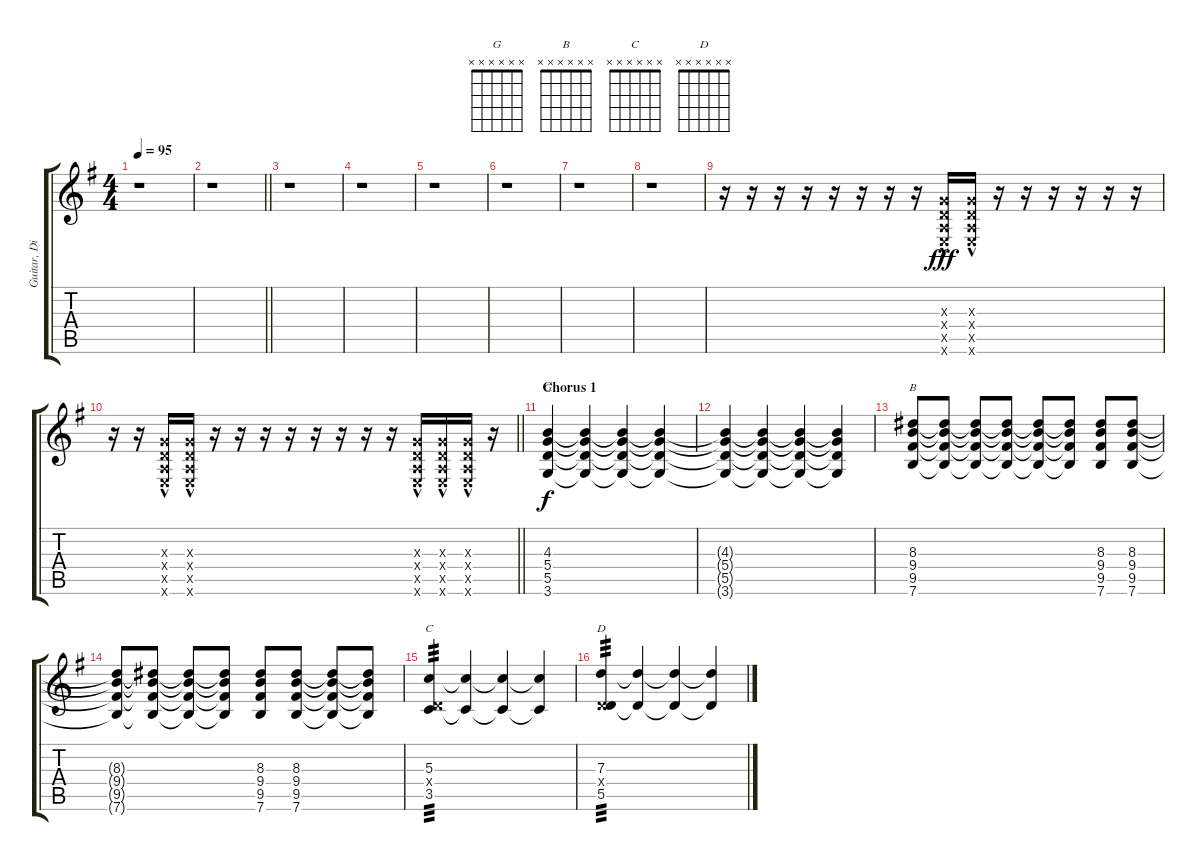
\track ("Guitar, Distortion" "Guitar, Di") {instrument distortionguitar}
\staff {score tabs}
\tuning (E4 B3 G3 D3 A2 E2) {hide}
\chord ("G" x x x x x x)
\chord ("B" x x x x x x)
\chord ("C" x x x x x x)
\chord ("D" x x x x x x)
\ts (4 4)
\tempo 95
\clef g2
\ks g
r.1{dy fff} |
\barLineRight lightlight
r.1 |
r.1 |
r.1 |
r.1 |
r.1 |
r.1 |
r.1 |
r.16 r.16 r.16 r.16 r.16 r.16 r.16 r.16 (0.3{hac x} 0.4{hac x} 0.5{hac x} 0.6{hac x}).16 (0.3{hac x} 0.4{hac x} 0.5{hac x} 0.6{hac x}).16 r.16 r.16 r.16 r.16 r.16 r.16 |
\barLineRight lightlight
r.16 r.16 (0.3{hac x} 0.4{hac x} 0.5{hac x} 0.6{hac x}).16 (0.3{hac x} 0.4{hac x} 0.5{hac x} 0.6{hac x}).16 r.16 r.16 r.16 r.16 r.16 r.16 r.16 r.16 (0.3{hac x} 0.4{hac x} 0.5{hac x} 0.6{hac x}).16 (0.3{hac x} 0.4{hac x} 0.5{hac x} 0.6{hac x}).16 (0.3{hac x} 0.4{hac x} 0.5{hac x} 0.6{hac x}).16 r.16 |
\section ("" "Chorus 1")
(4.3 5.4 5.5 3.6).4{ch "G" dy f} (4.3{t} 5.4{t} 5.5{t} 3.6{t}).4 (4.3{t} 5.4{t} 5.5{t} 3.6{t}).4 (4.3{t} 5.4{t} 5.5{t} 3.6{t}).4 |
(4.3{t} 5.4{t} 5.5{t} 3.6{t}).4 (4.3{t} 5.4{t} 5.5{t} 3.6{t}).4 (4.3{t} 5.4{t} 5.5{t} 3.6{t}).4 (4.3{t} 5.4{t} 5.5{t} 3.6{t}).4 |
(8.3 9.4 9.5 7.6).8{ch "B"} (8.3{t} 9.4{t} 9.5{t} 7.6{t}).8 (8.3{t} 9.4{t} 9.5{t} 7.6{t}).8 (8.3{t} 9.4{t} 9.5{t} 7.6{t}).8 (8.3{t} 9.4{t} 9.5{t} 7.6{t}).8 (8.3{t} 9.4{t} 9.5{t} 7.6{t}).8 (8.3 9.4 9.5 7.6).8 (8.3 9.4 9.5 7.6).8 |
(8.3{t} 9.4{t} 9.5{t} 7.6{t}).8 (8.3{t} 9.4{t} 9.5{t} 7.6{t}).8 (8.3{t} 9.4{t} 9.5{t} 7.6{t}).8 (8.3{t} 9.4{t} 9.5{t} 7.6{t}).8 (8.3 9.4 9.5 7.6).8 (8.3 9.4 9.5 7.6).8 (8.3{t} 9.4{t} 9.5{t} 7.6{t}).8 (8.3{t} 9.4{t} 9.5{t} 7.6{t}).8 |
(5.3 0.4{x} 3.5).4{ch "C" tp 3} (5.3{t} 3.5{t}).4 (5.3{t} 3.5{t}).4 (5.3{t} 3.5{t}).4 |
(7.3 0.4{x} 5.5).4{ch "D" tp 3} (7.3{t} 5.5{t}).4 (7.3{t} 5.5{t}).4 (7.3{t} 5.5{t}).4
